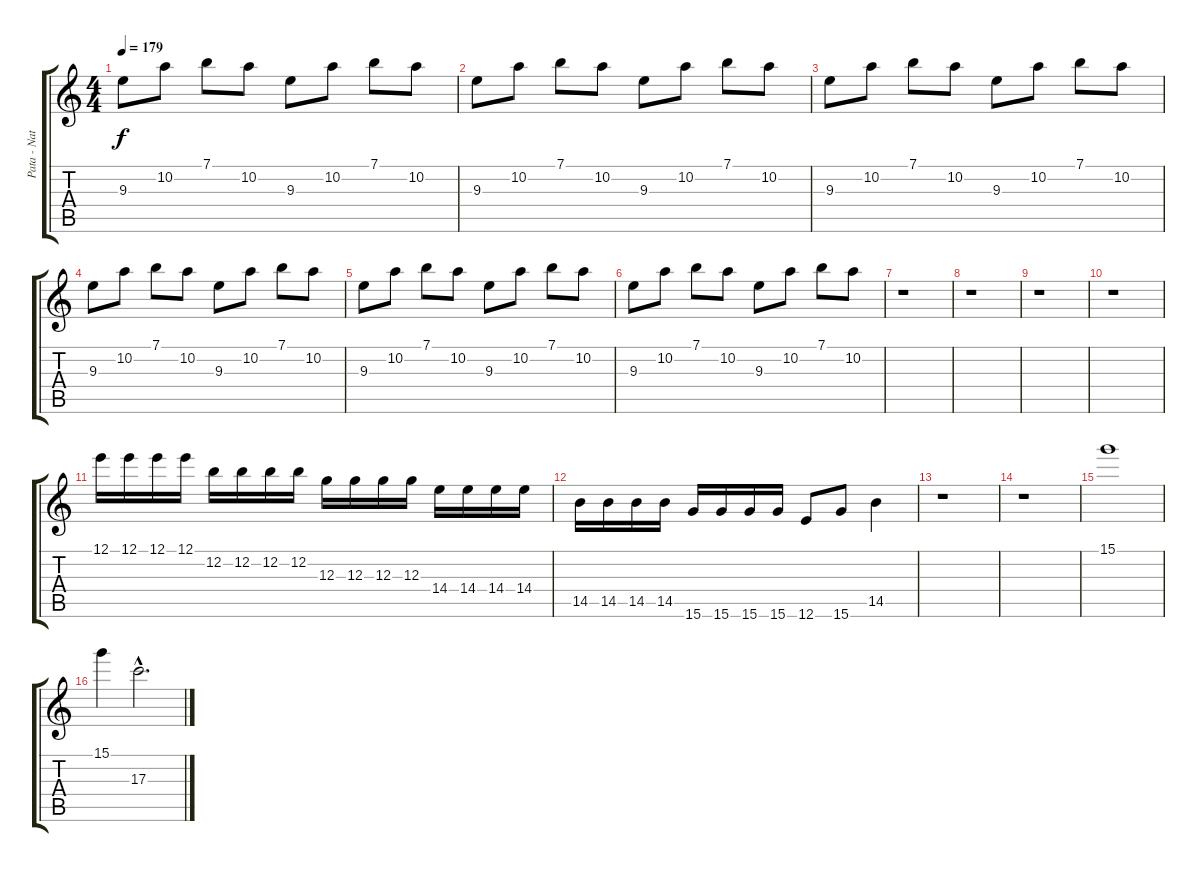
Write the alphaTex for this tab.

\track ("Pata - Natural tone" "Pata - Nat") {instrument electricguitarclean}
\staff {score tabs}
\tuning (E4 B3 G3 D3 A2 E2) {hide}
\ts (4 4)
\tempo 179
\clef g2
\ks c
9.3.8{dy f} 10.2.8 7.1.8 10.2.8 9.3.8 10.2.8 7.1.8 10.2.8 |
9.3.8 10.2.8 7.1.8 10.2.8 9.3.8 10.2.8 7.1.8 10.2.8 |
9.3.8 10.2.8 7.1.8 10.2.8 9.3.8 10.2.8 7.1.8 10.2.8 |
9.3.8 10.2.8 7.1.8 10.2.8 9.3.8 10.2.8 7.1.8 10.2.8 |
9.3.8 10.2.8 7.1.8 10.2.8 9.3.8 10.2.8 7.1.8 10.2.8 |
9.3.8 10.2.8 7.1.8 10.2.8 9.3.8 10.2.8 7.1.8 10.2.8 |
r.1 |
r.1 |
r.1 |
r.1 |
12.1.16 12.1.16 12.1.16 12.1.16 12.2.16 12.2.16 12.2.16 12.2.16 12.3.16 12.3.16 12.3.16 12.3.16 14.4.16 14.4.16 14.4.16 14.4.16 |
14.5.16 14.5.16 14.5.16 14.5.16 15.6.16 15.6.16 15.6.16 15.6.16 12.6.8 15.6.8 14.5.4 |
r.1 |
r.1 |
15.1.1 |
15.1.4 17.3{hac}.2{d}
